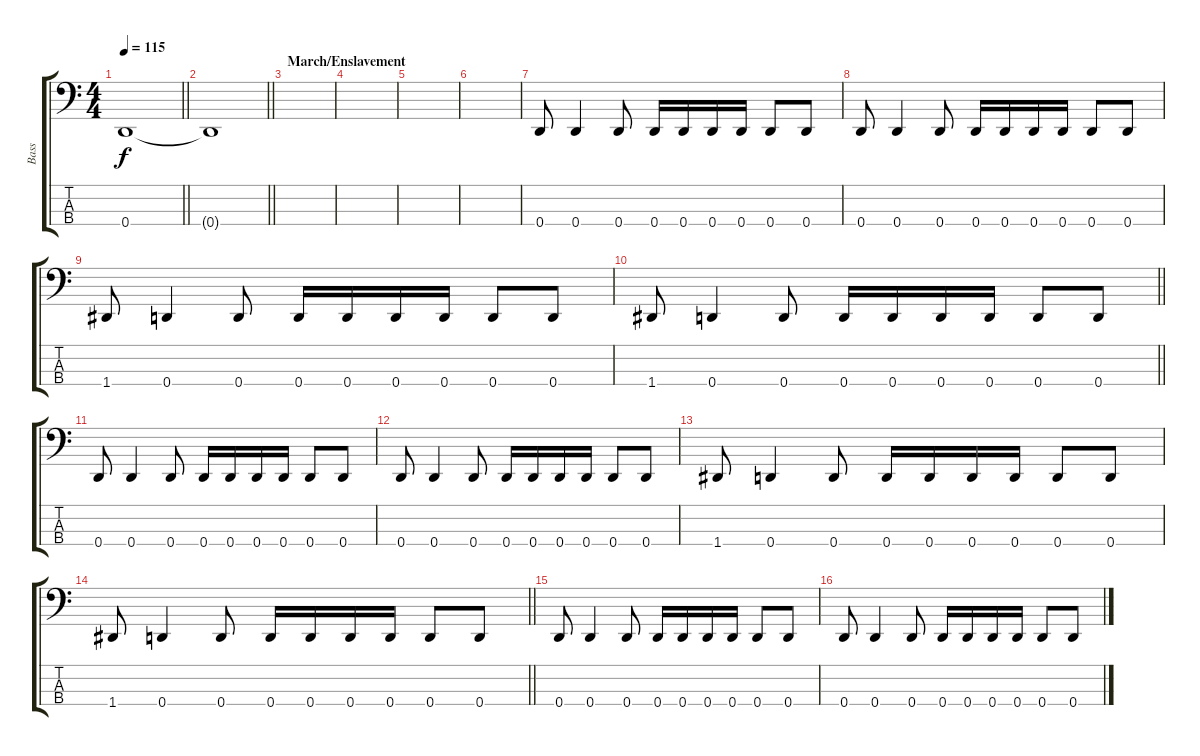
\track ("Bass" "Bass") {instrument electricbassfinger}
\staff {score tabs}
\tuning (F2 C2 G1 D1) {hide}
\ts (4 4)
\tempo 115
\clef f4
\barLineRight lightlight
\ks c
0.4.1{dy f} |
\barLineRight lightlight
0.4{t}.1 |
\section ("" "March/Enslavement")
|
|
|
|
0.4.8 0.4.4 0.4.8 0.4.16 0.4.16 0.4.16 0.4.16 0.4.8 0.4.8 |
0.4.8 0.4.4 0.4.8 0.4.16 0.4.16 0.4.16 0.4.16 0.4.8 0.4.8 |
1.4.8 0.4.4 0.4.8 0.4.16 0.4.16 0.4.16 0.4.16 0.4.8 0.4.8 |
\barLineRight lightlight
1.4.8 0.4.4 0.4.8 0.4.16 0.4.16 0.4.16 0.4.16 0.4.8 0.4.8 |
0.4.8 0.4.4 0.4.8 0.4.16 0.4.16 0.4.16 0.4.16 0.4.8 0.4.8 |
0.4.8 0.4.4 0.4.8 0.4.16 0.4.16 0.4.16 0.4.16 0.4.8 0.4.8 |
1.4.8 0.4.4 0.4.8 0.4.16 0.4.16 0.4.16 0.4.16 0.4.8 0.4.8 |
\barLineRight lightlight
1.4.8 0.4.4 0.4.8 0.4.16 0.4.16 0.4.16 0.4.16 0.4.8 0.4.8 |
0.4.8 0.4.4 0.4.8 0.4.16 0.4.16 0.4.16 0.4.16 0.4.8 0.4.8 |
0.4.8 0.4.4 0.4.8 0.4.16 0.4.16 0.4.16 0.4.16 0.4.8 0.4.8
